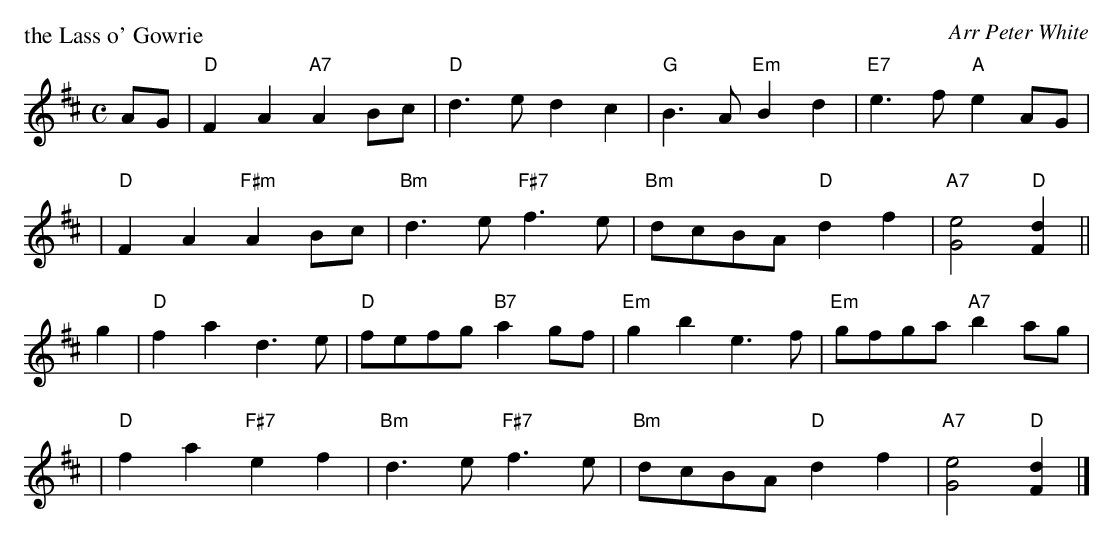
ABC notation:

X:1
P: the Lass o' Gowrie
O: Arr Peter White
M: C
L: 1/8
K: D
AG \
| "D"F2A2 "A7"A2Bc | "D"d3e d2c2 | "G"B3A "Em"B2d2 | "E7"e3f "A"e2AG |
| "D"F2A2 "F#m"A2Bc | "Bm"d3e "F#7"f3e | "Bm"dcBA "D"d2f2 | "A7"[e4G4] "D"[d2F2] ||
g2 \
| "D"f2a2 d3e | "D"fefg "B7"a2gf | "Em"g2b2 e3f | "Em"gfga "A7"b2ag |
| "D"f2a2 "F#7"e2f2 | "Bm"d3e "F#7"f3e | "Bm"dcBA "D"d2f2 | "A7"[e4G4] "D"[d2F2] |]
